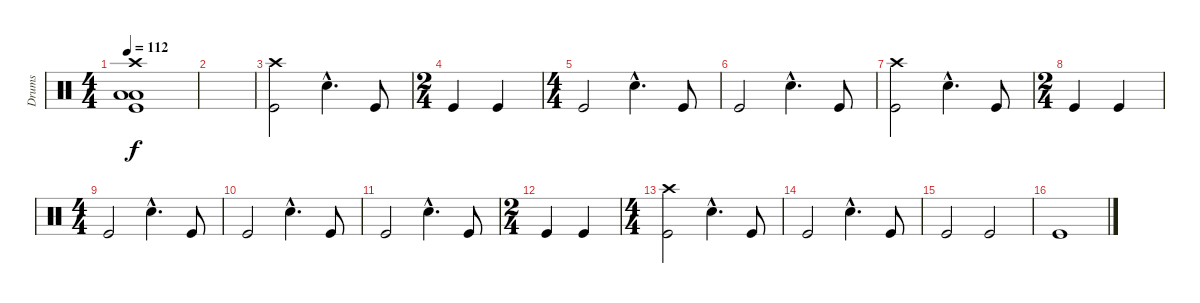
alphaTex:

\track ("Drums" "Drums") {instrument percussion}
\staff {score}
\articulation defaults
\ts (4 4)
\tempo 112
\clef neutral
\ks c
("Crash high (hit)" "Low Floor Tom (hit)" "Low Floor Tom (hit)" "Kick (hit)").1{dy f} |
|
("Crash high (hit)" "Kick (hit)").2 "Snare (hit) 2"{hac}.4{d} "Kick (hit)".8 |
\ts (2 4)
"Kick (hit)".4 "Kick (hit)".4 |
\ts (4 4)
"Kick (hit)".2 "Snare (hit) 2"{hac}.4{d} "Kick (hit)".8 |
"Kick (hit)".2 "Snare (hit) 2"{hac}.4{d} "Kick (hit)".8 |
("Crash high (hit)" "Kick (hit)").2 "Snare (hit) 2"{hac}.4{d} "Kick (hit)".8 |
\ts (2 4)
"Kick (hit)".4 "Kick (hit)".4 |
\ts (4 4)
"Kick (hit)".2 "Snare (hit) 2"{hac}.4{d} "Kick (hit)".8 |
"Kick (hit)".2 "Snare (hit) 2"{hac}.4{d} "Kick (hit)".8 |
"Kick (hit)".2 "Snare (hit) 2"{hac}.4{d} "Kick (hit)".8 |
\ts (2 4)
"Kick (hit)".4 "Kick (hit)".4 |
\ts (4 4)
("Crash high (hit)" "Kick (hit)").2 "Snare (hit) 2"{hac}.4{d} "Kick (hit)".8 |
"Kick (hit)".2 "Snare (hit) 2"{hac}.4{d} "Kick (hit)".8 |
"Kick (hit)".2 "Kick (hit)".2 |
"Kick (hit)".1
